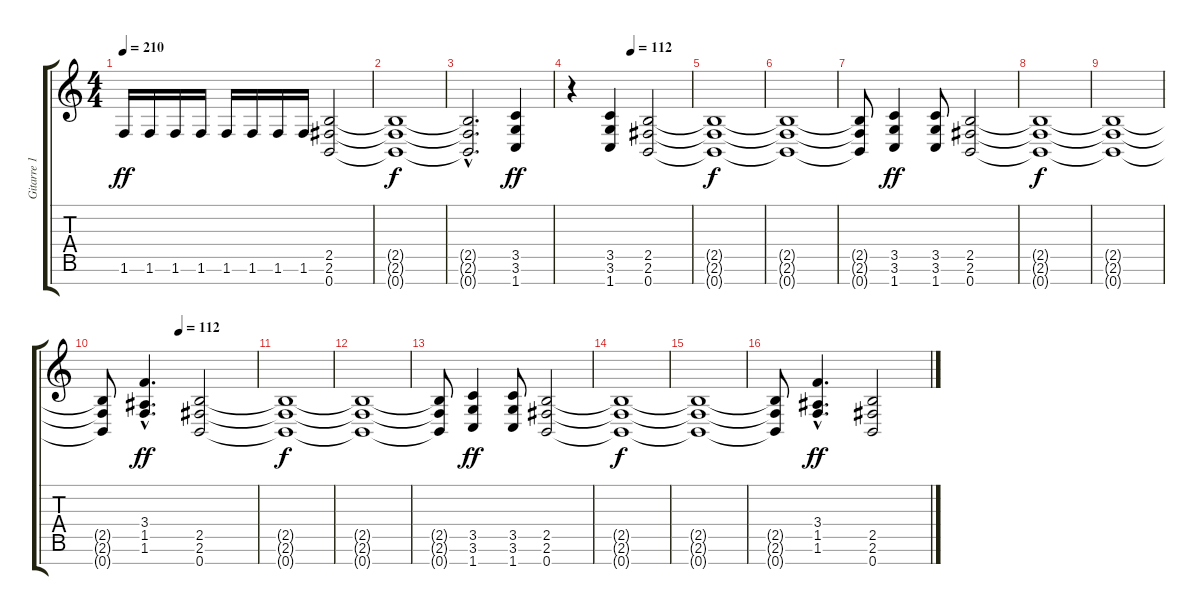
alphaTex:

\track ("Gitarre 1" "Gitarre 1") {instrument distortionguitar}
\staff {score tabs}
\tuning (E4 B3 G3 D3 A2 E2 B1) {hide}
\ts (4 4)
\tempo 210
\clef g2
\ks c
1.6.16{dy ff} 1.6.16 1.6.16 1.6.16 1.6.16 1.6.16 1.6.16 1.6.16 (2.5 2.6 0.7).2 |
(2.5{t} 2.6{t} 0.7{t}).1{dy f} |
(2.5{hac t} 2.6{hac t} 0.7{hac t}).2{d} (3.5 3.6 1.7).4{dy ff} |
\tempo (112 0.5)
r.4 (3.5 3.6 1.7).4 (2.5 2.6 0.7).2 |
(2.5{t} 2.6{t} 0.7{t}).1{dy f} |
(2.5{t} 2.6{t} 0.7{t}).1 |
(2.5{t} 2.6{t} 0.7{t}).8 (3.5 3.6 1.7).4{dy ff} (3.5 3.6 1.7).8 (2.5 2.6 0.7).2 |
(2.5{t} 2.6{t} 0.7{t}).1{dy f} |
(2.5{t} 2.6{t} 0.7{t}).1 |
\tempo (112 0.5)
(2.5{t} 2.6{t} 0.7{t}).8 (3.4{hac} 1.5{hac} 1.6{hac}).4{d dy ff} (2.5 2.6 0.7).2 |
(2.5{t} 2.6{t} 0.7{t}).1{dy f} |
(2.5{t} 2.6{t} 0.7{t}).1 |
(2.5{t} 2.6{t} 0.7{t}).8 (3.5 3.6 1.7).4{dy ff} (3.5 3.6 1.7).8 (2.5 2.6 0.7).2 |
(2.5{t} 2.6{t} 0.7{t}).1{dy f} |
(2.5{t} 2.6{t} 0.7{t}).1 |
(2.5{t} 2.6{t} 0.7{t}).8 (3.4{hac} 1.5{hac} 1.6{hac}).4{d dy ff} (2.5 2.6 0.7).2
